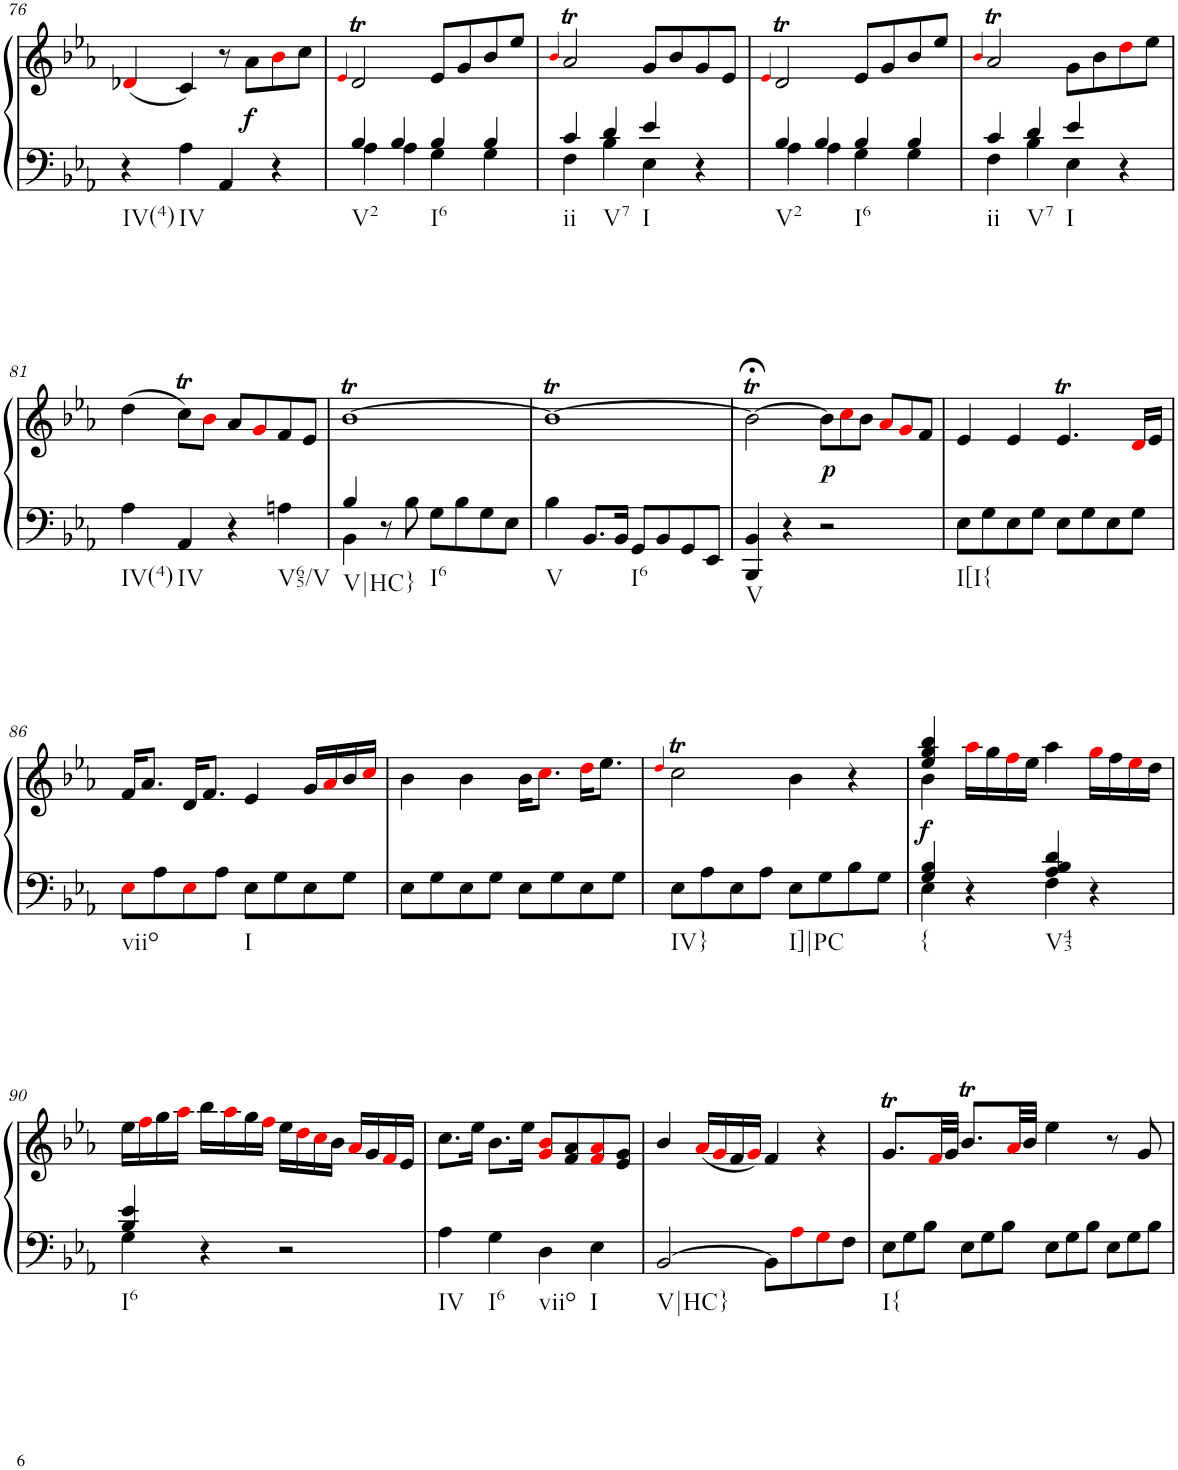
**kern	**kern	**dynam
*part1	*part1	*part1
*staff2	*staff1	*staff1/2
*I"Piano	*	*
*I'Pno.	*	*
!!LO:PB:g=z
*clefF4	*clefG2	*
*k[b-e-a-]	*k[b-e-a-]	*
*M4/4	*M4/4	*
*met(c)	*met(c)	*
=76	=76	=76
!LO:TX:b:t=IV(4)	!	!
4r	(4d-Xi/	.
!LO:TX:b:t=IV	!	!
4A-\	4c/)	.
4AA-/	8r	.
!	!	!LO:DY:b
.	8a-\L	f
4r	8b-i\	.
.	8cc\J	.
=77	=77	=77
.	4qe-i/	.
*^	*	*
!LO:TX:b:t=V2	!	!	!
4B-/	4A-\	2dt/	.
4B-/	4A-\	.	.
!LO:TX:b:t=I6	!	!	!
4B-/	4G\	8e-/L	.
.	.	8g/	.
4B-/	4G\	8b-/	.
.	.	8ee-/J	.
=78	=78	=78	=78
.	.	4qb-i/	.
!LO:TX:b:t=ii	!	!	!
4c/	4F\	2a-T/	.
!LO:TX:b:t=V7	!	!	!
4d/	4B-\	.	.
!LO:TX:b:t=I	!	!	!
4e-/	4E-\	8g/L	.
.	.	8b-/	.
4r	4ryy	8g/	.
.	.	8e-/J	.
=79	=79	=79	=79
.	.	4qe-i/	.
!LO:TX:b:t=V2	!	!	!
4B-/	4A-\	2dt/	.
4B-/	4A-\	.	.
!LO:TX:b:t=I6	!	!	!
4B-/	4G\	8e-/L	.
.	.	8g/	.
4B-/	4G\	8b-/	.
.	.	8ee-/J	.
=80	=80	=80	=80
.	.	4qb-i/	.
!LO:TX:b:t=ii	!	!	!
4c/	4F\	2a-T/	.
!LO:TX:b:t=V7	!	!	!
4d/	4B-\	.	.
!LO:TX:b:t=I	!	!	!
4e-/	4E-\	8g\L	.
.	.	8b-\	.
4r	4ryy	8ddi\	.
.	.	8ee-\J	.
*v	*v	*	*
!!LO:LB:g=z
=81	=81	=81
!LO:TX:b:t=IV(4)	!	!
4A-\	(4dd\	.
!LO:TX:b:t=IV	!	!
4AA-/	8ccT\L)	.
.	8b-i\J	.
4r	8a-/L	.
.	8gi/	.
!LO:TX:b:t=V65/V	!	!
4An\	8f/	.
.	8e-/J	.
=82	=82	=82
*^	*	*
!LO:TX:b:t=V|HC}	!	!	!
4B-/	4BB-\	[1b-T	.
8r	2.ryy	.	.
8B-\	.	.	.
!LO:TX:b:t=I6	!	!	!
8G\L	.	.	.
8B-\	.	.	.
8G\	.	.	.
8E-\J	.	.	.
*v	*v	*	*
=83	=83	=83
!LO:TX:b:t=V	!	!
4B-\	1b-T_	.
8.BB-/L	.	.
16BB-/Jk	.	.
!LO:TX:b:t=I6	!	!
8GG/L	.	.
8BB-/	.	.
8GG/	.	.
8EE-/J	.	.
=84	=84	=84
!LO:TX:b:t=V	!	!
4BBB-/ 4BB-/	2b-;<T\_	.
4r	.	.
!	!	!LO:DY:b
2r	12b-\L]	p
.	12cci\	.
.	12b-\J	.
*	*Xbrackettup	*
.	12a-i/L	.
.	12gi/	.
.	12f/J	.
=85	=85	=85
!LO:TX:b:t=I[I{	!	!
8E-\L	4e-/	.
8G\	.	.
8E-\	4e-/	.
8G\J	.	.
8E-\L	4.e-T/	.
8G\	.	.
8E-\	.	.
8G\J	16di/LL	.
.	16e-/JJ	.
!!LO:LB:g=z
=86	=86	=86
!LO:TX:b:t=viio	!	!
8E-i\L	16f/KL	.
.	8.a-/J	.
8A-\	.	.
8E-i\	16d/KL	.
.	8.f/J	.
8A-\J	.	.
!LO:TX:b:t=I	!	!
8E-\L	4e-/	.
8G\	.	.
8E-\	16g/LL	.
.	16a-i/	.
8G\J	16b-/	.
.	16cci/JJ	.
=87	=87	=87
8E-\L	4b-\	.
8G\	.	.
8E-\	4b-\	.
8G\J	.	.
8E-\L	16b-\KL	.
.	8.cci\J	.
8G\	.	.
8E-\	16ddi\KL	.
.	8.ee-\J	.
8G\J	.	.
=88	=88	=88
.	4qddi/	.
!LO:TX:b:t=IV}	!	!
8E-\L	2ccT\	.
8A-\	.	.
8E-\	.	.
8A-\J	.	.
!LO:TX:b:t=I]|PC	!	!
8E-\L	4b-\	.
8G\	.	.
8B-\	4r	.
8G\J	.	.
=89	=89	=89
*^	*^	*
!LO:TX:b:t={	!	!	!	!
!	!	!	!	!LO:DY:b
4G/ 4B-/	4E-\	4ee-/ 4gg/ 4bb-/	4b-\	f
4r	4ryy	16aa-i\LL	2.ryy	.
.	.	16gg\	.	.
.	.	16ffi\	.	.
.	.	16ee-\JJ	.	.
!LO:TX:b:t=V43	!	!	!	!
4A-/ 4B-/ 4d/	4F\	4aa-\	.	.
4r	4ryy	16ggi\LL	.	.
.	.	16ff\	.	.
.	.	16ee-i\	.	.
.	.	16dd\JJ	.	.
*	*	*v	*v	*
!!LO:LB:g=z
=90	=90	=90	=90
!LO:TX:b:t=I6	!	!	!
4B-/ 4e-/	4G\	16ee-\LL	.
.	.	16ffi\	.
.	.	16gg\	.
.	.	16aa-i\JJ	.
4r	2.ryy	16bb-\LL	.
.	.	16aa-i\	.
.	.	16gg\	.
.	.	16ffi\JJ	.
2r	.	16ee-\LL	.
.	.	16ddi\	.
.	.	16cci\	.
.	.	16b-\JJ	.
.	.	16a-i/LL	.
.	.	16g/	.
.	.	16fi/	.
.	.	16e-/JJ	.
*v	*v	*	*
=91	=91	=91
!LO:TX:b:t=IV	!	!
4A-\	8.cc\L	.
.	16ee-\Jk	.
!LO:TX:b:t=I6	!	!
4G\	8.b-\L	.
.	16ee-\Jk	.
!LO:TX:b:t=viio	!	!
4D\	8gi/ 8b-i/L	.
.	8f/ 8a-/	.
!LO:TX:b:t=I	!	!
4E-\	8fi/ 8a-i/	.
.	8e-/ 8g/J	.
=92	=92	=92
!LO:TX:b:t=V|HC}	!	!
[2BB-/	4b-/	.
.	(16a-i/LL	.
.	16gi/	.
.	16f/	.
.	16gi/JJ)	.
8BB-\L]	4f/	.
8A-i\	.	.
8Gi\	4r	.
8F\J	.	.
=93	=93	=93
*Xbrackettup	*	*
!LO:TX:b:t=I{	!	!
12E-\L	8.gt/L	.
12G\	.	.
12B-\J	.	.
.	32fi/LL	.
.	32g/JJJ	.
12E-\L	8.b-T/L	.
12G\	.	.
12B-\J	.	.
.	32a-i/LL	.
.	32b-/JJJ	.
12E-\L	4ee-\	.
12G\	.	.
12B-\J	.	.
12E-\L	8r	.
12G\	.	.
.	8g/	.
12B-\J	.	.
=	=	=
*-	*-	*-
